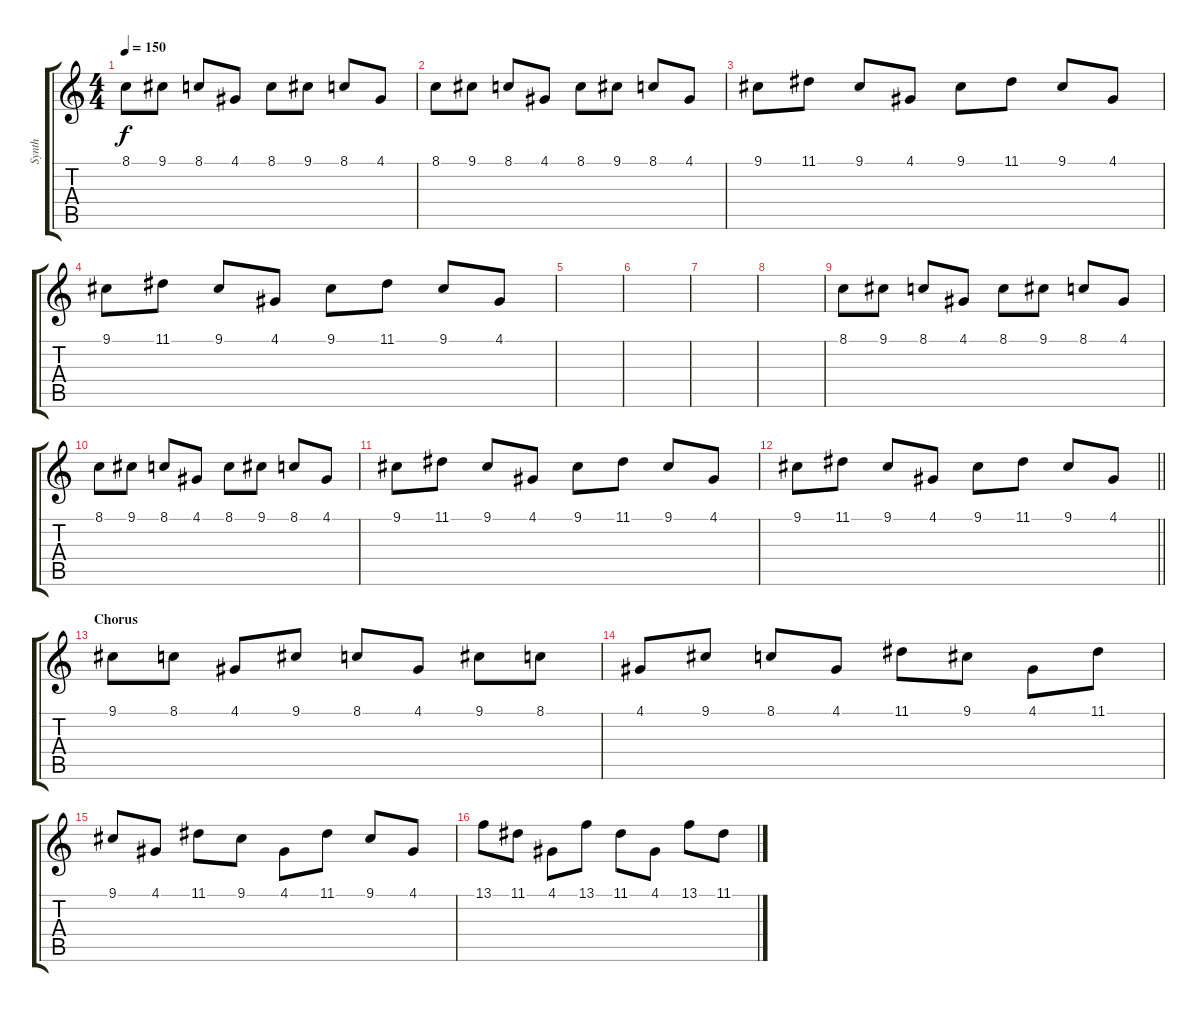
\track ("Synth" "Synth") {instrument synthstrings2}
\staff {score tabs}
\tuning (E4 B3 G3 D3 A2 E2) {hide}
\ts (4 4)
\tempo 150
\clef g2
\ks c
8.1.8{dy f} 9.1.8 8.1.8 4.1.8 8.1.8 9.1.8 8.1.8 4.1.8 |
8.1.8 9.1.8 8.1.8 4.1.8 8.1.8 9.1.8 8.1.8 4.1.8 |
9.1.8 11.1.8 9.1.8 4.1.8 9.1.8 11.1.8 9.1.8 4.1.8 |
9.1.8 11.1.8 9.1.8 4.1.8 9.1.8 11.1.8 9.1.8 4.1.8 |
|
|
|
|
8.1.8 9.1.8 8.1.8 4.1.8 8.1.8 9.1.8 8.1.8 4.1.8 |
8.1.8 9.1.8 8.1.8 4.1.8 8.1.8 9.1.8 8.1.8 4.1.8 |
9.1.8 11.1.8 9.1.8 4.1.8 9.1.8 11.1.8 9.1.8 4.1.8 |
\barLineRight lightlight
9.1.8 11.1.8 9.1.8 4.1.8 9.1.8 11.1.8 9.1.8 4.1.8 |
\section ("" "Chorus")
9.1.8 8.1.8 4.1.8 9.1.8 8.1.8 4.1.8 9.1.8 8.1.8 |
4.1.8 9.1.8 8.1.8 4.1.8 11.1.8 9.1.8 4.1.8 11.1.8 |
9.1.8 4.1.8 11.1.8 9.1.8 4.1.8 11.1.8 9.1.8 4.1.8 |
13.1.8 11.1.8 4.1.8 13.1.8 11.1.8 4.1.8 13.1.8 11.1.8
